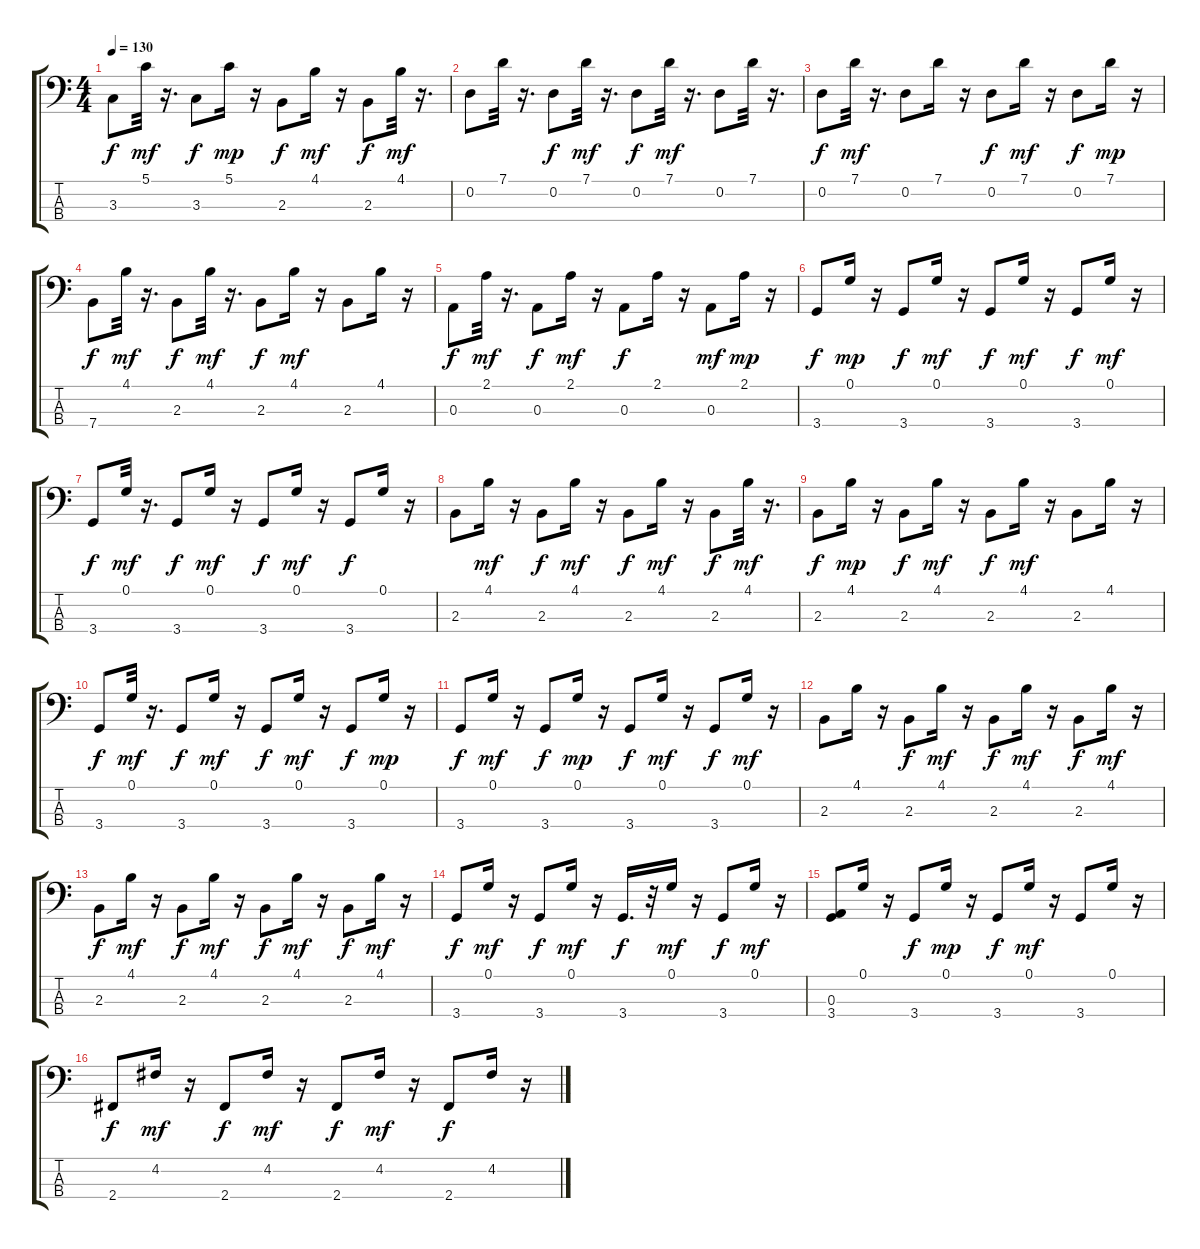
\track "" {instrument electricbassfinger}
\staff {score tabs}
\tuning (G2 D2 A1 E1) {hide}
\ts (4 4)
\tempo 130
\clef f4
\ks c
3.3.8{dy f} 5.1.32{dy mf} r.16{d} 3.3.8{dy f} 5.1.16{dy mp} r.16 2.3.8{dy f} 4.1.16{dy mf} r.16 2.3.8{dy f} 4.1.32{dy mf} r.16{d} |
0.2.8 7.1.32 r.16{d} 0.2.8{dy f} 7.1.32{dy mf} r.16{d} 0.2.8{dy f} 7.1.32{dy mf} r.16{d} 0.2.8 7.1.32 r.16{d} |
0.2.8{dy f} 7.1.32{dy mf} r.16{d} 0.2.8 7.1.16 r.16 0.2.8{dy f} 7.1.16{dy mf} r.16 0.2.8{dy f} 7.1.16{dy mp} r.16 |
7.4.8{dy f} 4.1.32{dy mf} r.16{d} 2.3.8{dy f} 4.1.32{dy mf} r.16{d} 2.3.8{dy f} 4.1.16{dy mf} r.16 2.3.8 4.1.16 r.16 |
0.3.8{dy f} 2.1.32{dy mf} r.16{d} 0.3.8{dy f} 2.1.16{dy mf} r.16 0.3.8{dy f} 2.1.16 r.16 0.3.8{dy mf} 2.1.16{dy mp} r.16 |
3.4.8{dy f} 0.1.16{dy mp} r.16 3.4.8{dy f} 0.1.16{dy mf} r.16 3.4.8{dy f} 0.1.16{dy mf} r.16 3.4.8{dy f} 0.1.16{dy mf} r.16 |
3.4.8{dy f} 0.1.32{dy mf} r.16{d} 3.4.8{dy f} 0.1.16{dy mf} r.16 3.4.8{dy f} 0.1.16{dy mf} r.16 3.4.8{dy f} 0.1.16 r.16 |
2.3.8 4.1.16{dy mf} r.16 2.3.8{dy f} 4.1.16{dy mf} r.16 2.3.8{dy f} 4.1.16{dy mf} r.16 2.3.8{dy f} 4.1.32{dy mf} r.16{d} |
2.3.8{dy f} 4.1.16{dy mp} r.16 2.3.8{dy f} 4.1.16{dy mf} r.16 2.3.8{dy f} 4.1.16{dy mf} r.16 2.3.8 4.1.16 r.16 |
3.4.8{dy f} 0.1.32{dy mf} r.16{d} 3.4.8{dy f} 0.1.16{dy mf} r.16 3.4.8{dy f} 0.1.16{dy mf} r.16 3.4.8{dy f} 0.1.16{dy mp} r.16 |
3.4.8{dy f} 0.1.16{dy mf} r.16 3.4.8{dy f} 0.1.16{dy mp} r.16 3.4.8{dy f} 0.1.16{dy mf} r.16 3.4.8{dy f} 0.1.16{dy mf} r.16 |
2.3.8 4.1.16 r.16 2.3.8{dy f} 4.1.16{dy mf} r.16 2.3.8{dy f} 4.1.16{dy mf} r.16 2.3.8{dy f} 4.1.16{dy mf} r.16 |
2.3.8{dy f} 4.1.16{dy mf} r.16 2.3.8{dy f} 4.1.16{dy mf} r.16 2.3.8{dy f} 4.1.16{dy mf} r.16 2.3.8{dy f} 4.1.16{dy mf} r.16 |
3.4.8{dy f} 0.1.16{dy mf} r.16 3.4.8{dy f} 0.1.16{dy mf} r.16 3.4.16{d dy f} r.32 0.1.16{dy mf} r.16 3.4.8{dy f} 0.1.16{dy mf} r.16 |
(0.3 3.4).8 0.1.16 r.16 3.4.8{dy f} 0.1.16{dy mp} r.16 3.4.8{dy f} 0.1.16{dy mf} r.16 3.4.8 0.1.16 r.16 |
2.4.8{dy f} 4.2.16{dy mf} r.16 2.4.8{dy f} 4.2.16{dy mf} r.16 2.4.8{dy f} 4.2.16{dy mf} r.16 2.4.8{dy f} 4.2.16 r.16
